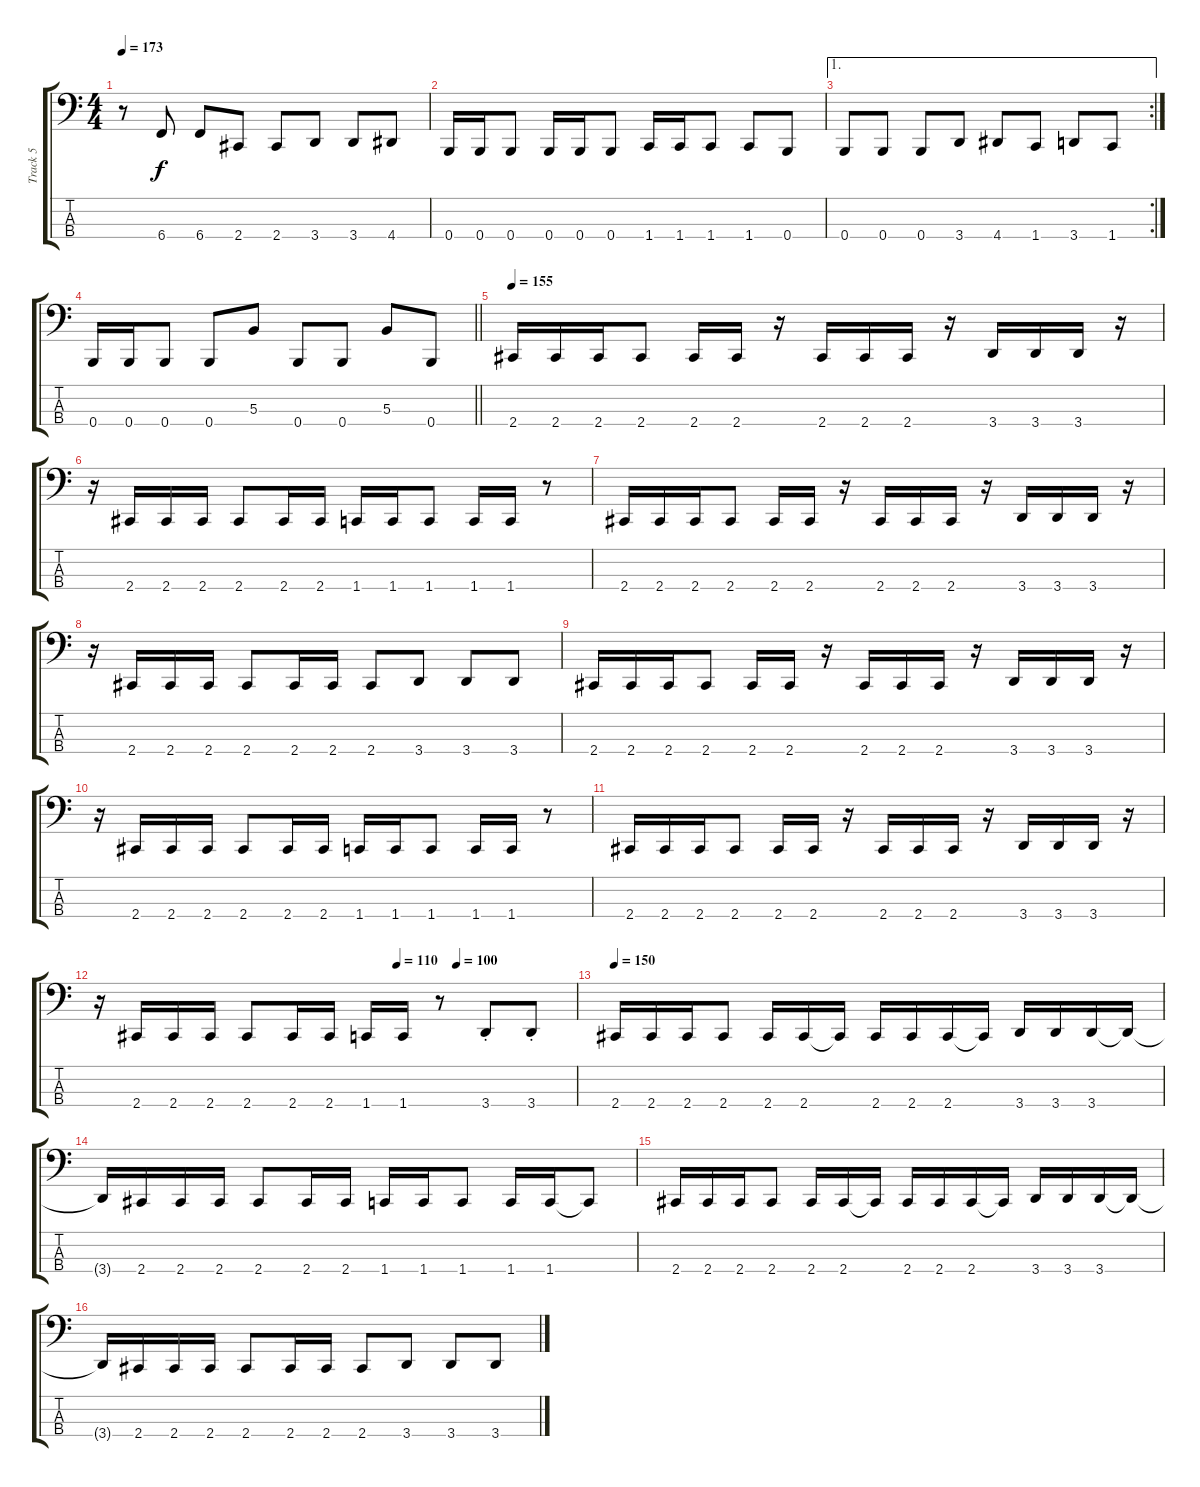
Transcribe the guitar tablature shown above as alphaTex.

\track ("Track 5" "Track 5") {instrument electricbasspick}
\staff {score tabs}
\tuning (E2 B1 Gb1 B0) {hide}
\ts (4 4)
\tempo 173
\clef f4
\ks c
r.8{dy f} 6.4.8 6.4.8 2.4.8 2.4.8 3.4.8 3.4.8 4.4.8 |
0.4.16 0.4.16 0.4.8 0.4.16 0.4.16 0.4.8 1.4.16 1.4.16 1.4.8 1.4.8 0.4.8 |
\ae 1
\rc 2
0.4.8 0.4.8 0.4.8 3.4.8 4.4.8 1.4.8 3.4.8 1.4.8 |
\barLineRight lightlight
0.4.16 0.4.16 0.4.8 0.4.8 5.3.8 0.4.8 0.4.8 5.3.8 0.4.8 |
\tempo 155
2.4.16 2.4.16 2.4.16 2.4.8 2.4.16 2.4.16 r.16 2.4.16 2.4.16 2.4.16 r.16 3.4.16 3.4.16 3.4.16 r.16 |
r.16 2.4.16 2.4.16 2.4.16 2.4.8 2.4.16 2.4.16 1.4.16 1.4.16 1.4.8 1.4.16 1.4.16 r.8 |
2.4.16 2.4.16 2.4.16 2.4.8 2.4.16 2.4.16 r.16 2.4.16 2.4.16 2.4.16 r.16 3.4.16 3.4.16 3.4.16 r.16 |
r.16 2.4.16 2.4.16 2.4.16 2.4.8 2.4.16 2.4.16 2.4.8 3.4.8 3.4.8 3.4.8 |
2.4.16 2.4.16 2.4.16 2.4.8 2.4.16 2.4.16 r.16 2.4.16 2.4.16 2.4.16 r.16 3.4.16 3.4.16 3.4.16 r.16 |
r.16 2.4.16 2.4.16 2.4.16 2.4.8 2.4.16 2.4.16 1.4.16 1.4.16 1.4.8 1.4.16 1.4.16 r.8 |
2.4.16 2.4.16 2.4.16 2.4.8 2.4.16 2.4.16 r.16 2.4.16 2.4.16 2.4.16 r.16 3.4.16 3.4.16 3.4.16 r.16 |
\tempo (110 0.625)
\tempo (100 0.75)
r.16 2.4.16 2.4.16 2.4.16 2.4.8 2.4.16 2.4.16 1.4.16 1.4.16 r.8 3.4{st}.8{instrument slapbass1} 3.4{st}.8 |
\tempo 150
2.4.16{instrument electricbasspick} 2.4.16 2.4.16 2.4.8 2.4.16 2.4.16 2.4{t}.16 2.4.16 2.4.16 2.4.16 2.4{t}.16 3.4.16 3.4.16 3.4.16 3.4{t}.16 |
3.4{t}.16 2.4.16 2.4.16 2.4.16 2.4.8 2.4.16 2.4.16 1.4.16 1.4.16 1.4.8 1.4.16 1.4.16 1.4{t}.8 |
2.4.16 2.4.16 2.4.16 2.4.8 2.4.16 2.4.16 2.4{t}.16 2.4.16 2.4.16 2.4.16 2.4{t}.16 3.4.16 3.4.16 3.4.16 3.4{t}.16 |
3.4{t}.16 2.4.16 2.4.16 2.4.16 2.4.8 2.4.16 2.4.16 2.4.8 3.4.8 3.4.8 3.4.8
